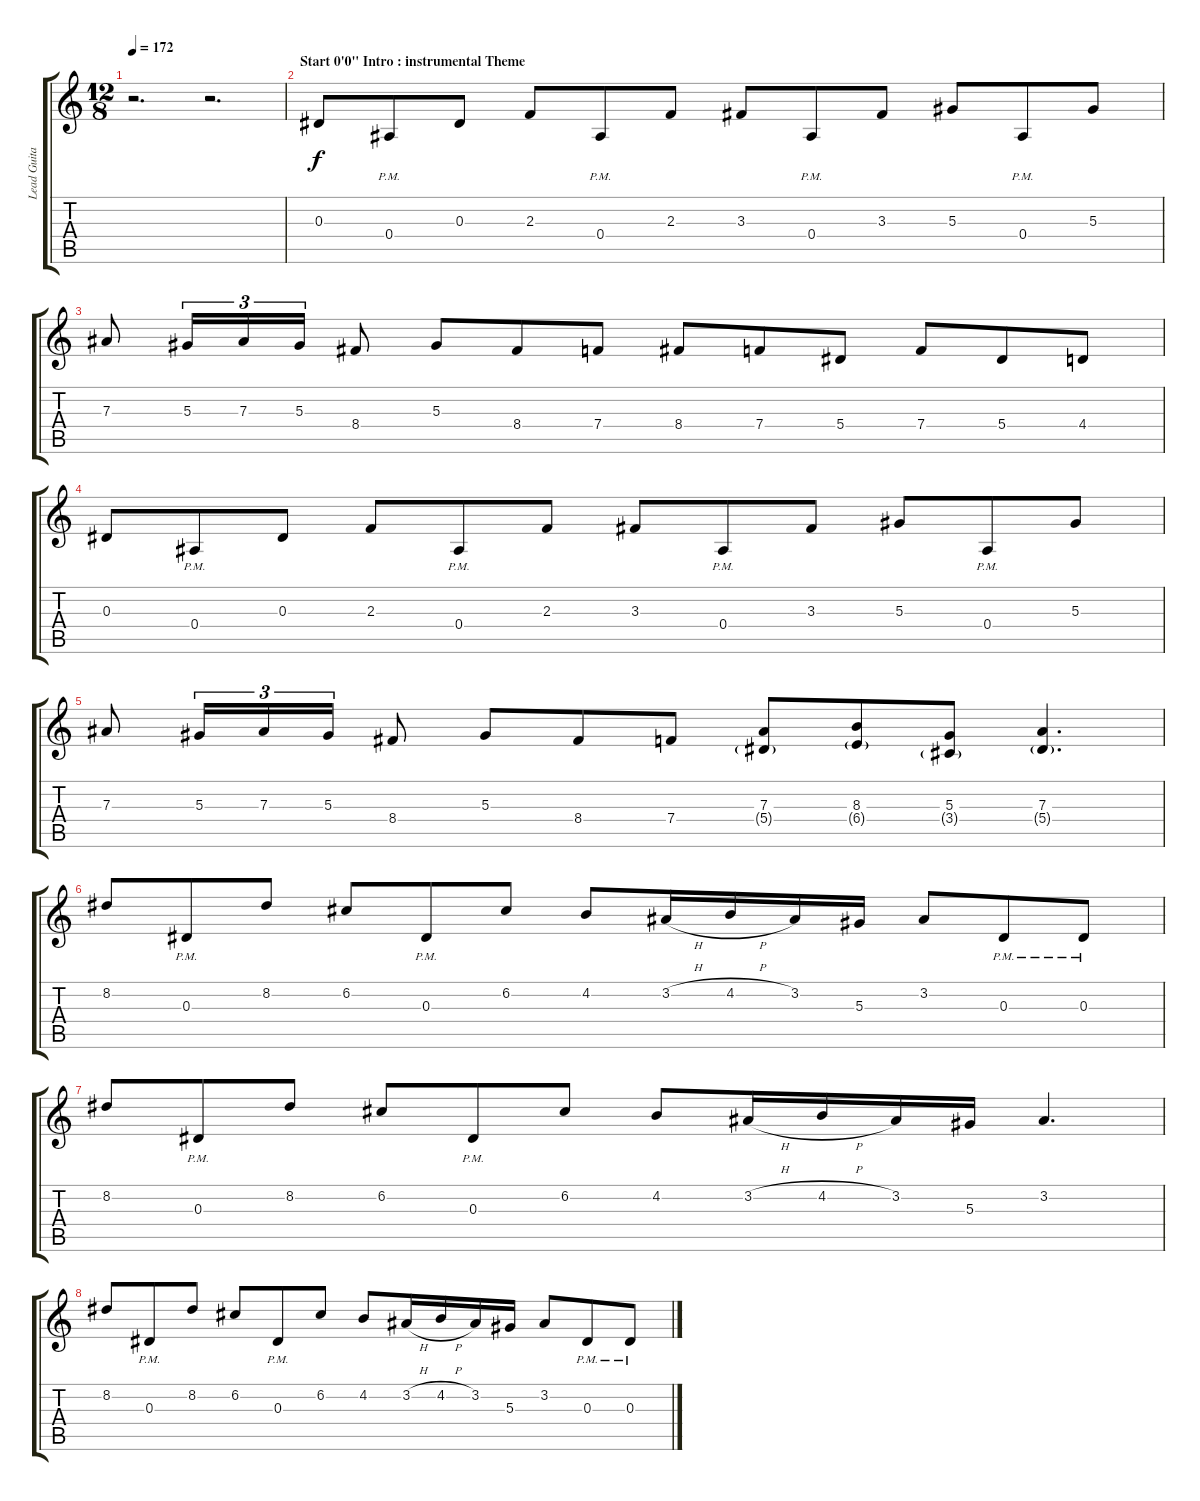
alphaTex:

\track ("Lead Guitar - Alex Kautz" "Lead Guita") {instrument distortionguitar}
\staff {score tabs}
\tuning (C4 G3 Eb3 Bb2 F2 C2) {hide}
\ts (12 8)
\tempo 172
\clef g2
\ks c
r.2{d dy f instrument distortionguitar} r.2{d} |
\section ("" "Start 0'0\" Intro : instrumental Theme")
0.3.8 0.4{pm}.8 0.3.8 2.3.8 0.4{pm}.8 2.3.8 3.3.8 0.4{pm}.8 3.3.8 5.3.8 0.4{pm}.8 5.3.8 |
7.3.8 5.3.16{tu (3 2)} 7.3.16{tu (3 2)} 5.3.16{tu (3 2)} 8.4.8 5.3.8 8.4.8 7.4.8 8.4.8 7.4.8 5.4.8 7.4.8 5.4.8 4.4.8 |
0.3.8 0.4{pm}.8 0.3.8 2.3.8 0.4{pm}.8 2.3.8 3.3.8 0.4{pm}.8 3.3.8 5.3.8 0.4{pm}.8 5.3.8 |
7.3.8 5.3.16{tu (3 2)} 7.3.16{tu (3 2)} 5.3.16{tu (3 2)} 8.4.8 5.3.8 8.4.8 7.4.8 (7.3 5.4{g}).8 (8.3 6.4{g}).8 (5.3 3.4{g}).8 (7.3 5.4{g}).4{d} |
8.2.8 0.3{pm}.8 8.2.8 6.2.8 0.3{pm}.8 6.2.8 4.2.8 3.2{h}.16 4.2{h}.16 3.2.16 5.3.16 3.2.8 0.3{pm}.8 0.3{pm}.8 |
8.2.8 0.3{pm}.8 8.2.8 6.2.8 0.3{pm}.8 6.2.8 4.2.8 3.2{h}.16 4.2{h}.16 3.2.16 5.3.16 3.2.4{d} |
8.2.8 0.3{pm}.8 8.2.8 6.2.8 0.3{pm}.8 6.2.8 4.2.8 3.2{h}.16 4.2{h}.16 3.2.16 5.3.16 3.2.8 0.3{pm}.8 0.3{pm}.8
